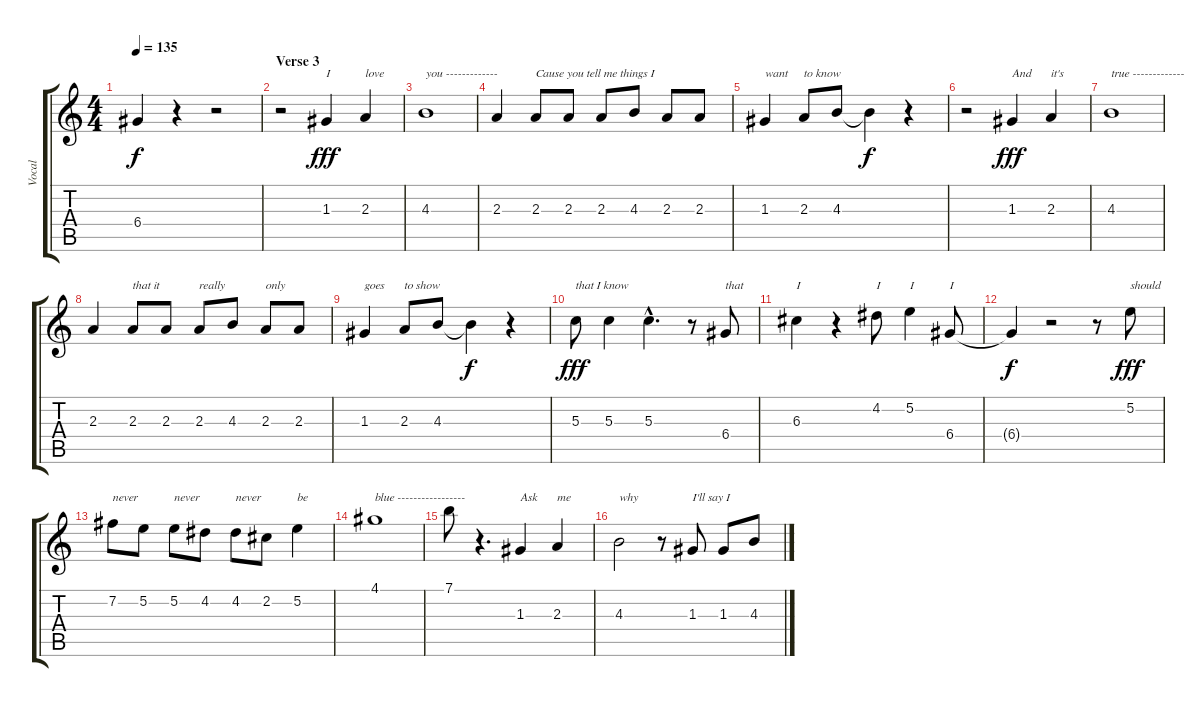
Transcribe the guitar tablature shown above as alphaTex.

\track ("Vocal" "Vocal") {instrument acousticguitarnylon}
\staff {score tabs}
\tuning (E4 B3 G3 D3 A2 E2) {hide}
\ts (4 4)
\tempo 135
\clef g2
\ks c
6.4{t}.4{dy f} r.4 r.2 |
\section ("" "Verse 3")
r.2 1.3.4{txt "I" dy fff} 2.3.4{txt "love"} |
4.3.1{txt "you -------------"} |
2.3.4 2.3.8{txt "Cause you tell me things I"} 2.3.8 2.3.8 4.3.8 2.3.8 2.3.8 |
1.3.4{txt "want"} 2.3.8{txt "to know"} 4.3.8 4.3{t}.4{dy f} r.4 |
r.2 1.3.4{txt "And" dy fff} 2.3.4{txt "it's"} |
4.3.1{txt "true -------------"} |
2.3.4 2.3.8{txt "that it"} 2.3.8 2.3.8{txt "really"} 4.3.8 2.3.8{txt "only"} 2.3.8 |
1.3.4{txt "goes"} 2.3.8{txt "to show"} 4.3.8 4.3{t}.4{dy f} r.4 |
5.3.8{txt "that I know" dy fff} 5.3.4 5.3{hac}.4{d} r.8 6.4.8{txt "that"} |
6.3.4{txt "I"} r.4 4.2.8{txt "I"} 5.2.4{txt "I"} 6.4.8{txt "I"} |
6.4{t}.4{dy f} r.2 r.8 5.2.8{txt "should" dy fff} |
7.2.8{txt "never"} 5.2.8 5.2.8{txt "never"} 4.2.8 4.2.8{txt "never"} 2.2.8 5.2.4{txt "be"} |
4.1.1{txt "blue -----------------"} |
7.1.8 r.4{d} 1.3.4{txt "Ask"} 2.3.4{txt "me"} |
4.3.2{txt "why"} r.8 1.3.8{txt "I'll say I"} 1.3.8 4.3.8
